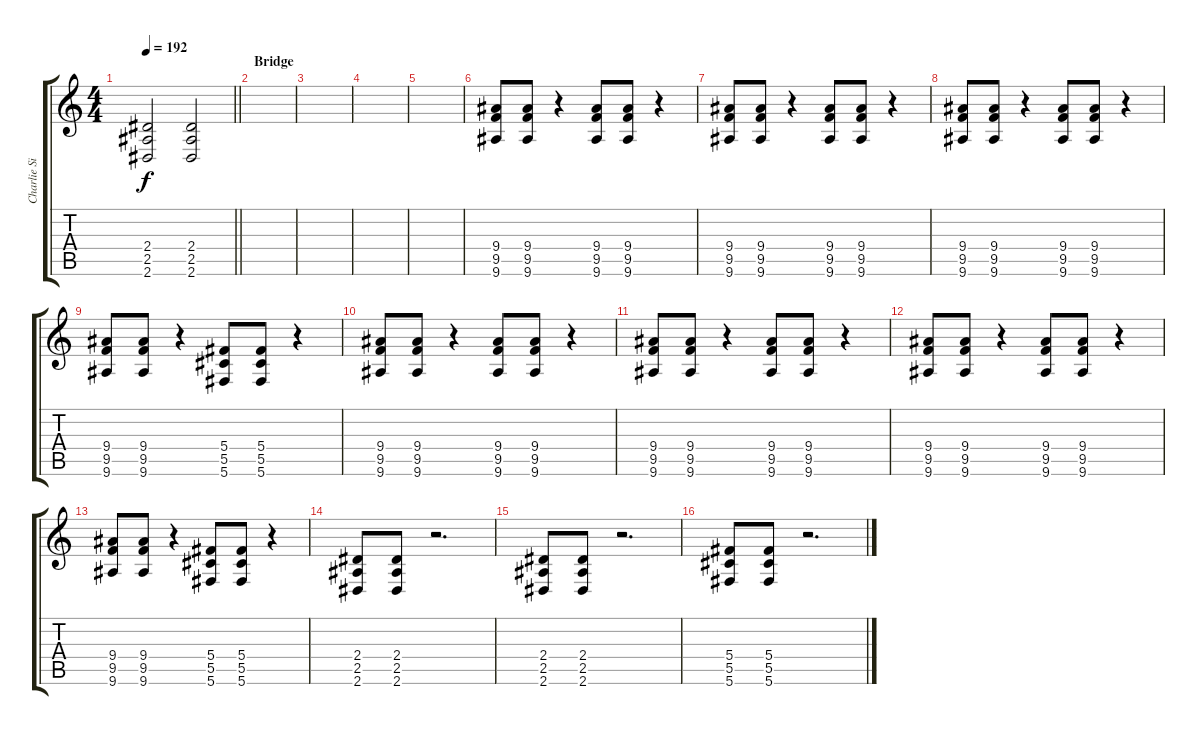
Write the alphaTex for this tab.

\track ("Charlie Simpson" "Charlie Si") {instrument overdrivenguitar}
\staff {score tabs}
\tuning (Eb4 Bb3 Gb3 Db3 Ab2 Db2) {hide}
\ts (4 4)
\tempo 192
\clef g2
\barLineRight lightlight
\ks c
(2.4 2.5 2.6).2{dy f} (2.4 2.5 2.6).2 |
\section ("" "Bridge")
|
|
|
|
(9.4 9.5 9.6).8 (9.4 9.5 9.6).8 r.4 (9.4 9.5 9.6).8 (9.4 9.5 9.6).8 r.4 |
(9.4 9.5 9.6).8 (9.4 9.5 9.6).8 r.4 (9.4 9.5 9.6).8 (9.4 9.5 9.6).8 r.4 |
(9.4 9.5 9.6).8 (9.4 9.5 9.6).8 r.4 (9.4 9.5 9.6).8 (9.4 9.5 9.6).8 r.4 |
(9.4 9.5 9.6).8 (9.4 9.5 9.6).8 r.4 (5.4 5.5 5.6).8 (5.4 5.5 5.6).8 r.4 |
(9.4 9.5 9.6).8 (9.4 9.5 9.6).8 r.4 (9.4 9.5 9.6).8 (9.4 9.5 9.6).8 r.4 |
(9.4 9.5 9.6).8 (9.4 9.5 9.6).8 r.4 (9.4 9.5 9.6).8 (9.4 9.5 9.6).8 r.4 |
(9.4 9.5 9.6).8 (9.4 9.5 9.6).8 r.4 (9.4 9.5 9.6).8 (9.4 9.5 9.6).8 r.4 |
(9.4 9.5 9.6).8 (9.4 9.5 9.6).8 r.4 (5.4 5.5 5.6).8 (5.4 5.5 5.6).8 r.4 |
(2.4 2.5 2.6).8 (2.4 2.5 2.6).8 r.2{d} |
(2.4 2.5 2.6).8 (2.4 2.5 2.6).8 r.2{d} |
(5.4 5.5 5.6).8 (5.4 5.5 5.6).8 r.2{d}
